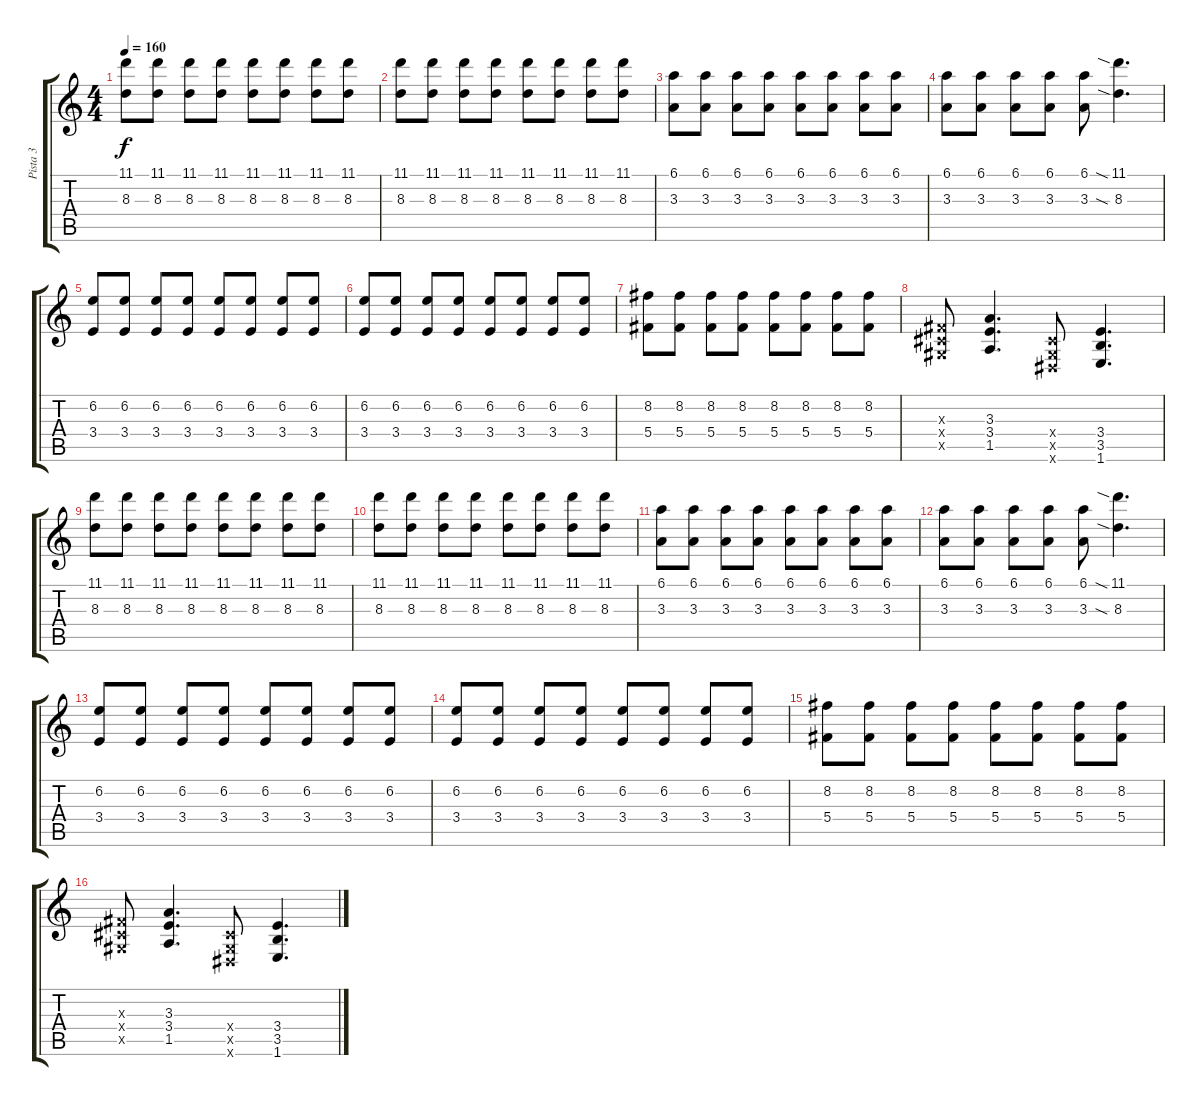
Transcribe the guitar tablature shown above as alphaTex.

\track ("Pista 3" "Pista 3") {instrument distortionguitar}
\staff {score tabs}
\tuning (Eb4 Bb3 Gb3 Db3 Ab2 Eb2) {hide}
\ts (4 4)
\tempo 160
\clef g2
\ks c
(11.1 8.3).8{dy f} (11.1 8.3).8 (11.1 8.3).8 (11.1 8.3).8 (11.1 8.3).8 (11.1 8.3).8 (11.1 8.3).8 (11.1 8.3).8 |
(11.1 8.3).8 (11.1 8.3).8 (11.1 8.3).8 (11.1 8.3).8 (11.1 8.3).8 (11.1 8.3).8 (11.1 8.3).8 (11.1 8.3).8 |
(6.1 3.3).8 (6.1 3.3).8 (6.1 3.3).8 (6.1 3.3).8 (6.1 3.3).8 (6.1 3.3).8 (6.1 3.3).8 (6.1 3.3).8 |
(6.1 3.3).8 (6.1 3.3).8 (6.1 3.3).8 (6.1 3.3).8 (6.1 3.3).8 (11.1{sia} 8.3{sia}).4{d} |
(6.2 3.4).8 (6.2 3.4).8 (6.2 3.4).8 (6.2 3.4).8 (6.2 3.4).8 (6.2 3.4).8 (6.2 3.4).8 (6.2 3.4).8 |
(6.2 3.4).8 (6.2 3.4).8 (6.2 3.4).8 (6.2 3.4).8 (6.2 3.4).8 (6.2 3.4).8 (6.2 3.4).8 (6.2 3.4).8 |
(8.2 5.4).8 (8.2 5.4).8 (8.2 5.4).8 (8.2 5.4).8 (8.2 5.4).8 (8.2 5.4).8 (8.2 5.4).8 (8.2 5.4).8 |
(0.3{x} 0.4{x} 0.5{x}).8 (3.3 3.4 1.5).4{d} (0.4{x} 0.5{x} 0.6{x}).8 (3.4 3.5 1.6).4{d} |
(11.1 8.3).8 (11.1 8.3).8 (11.1 8.3).8 (11.1 8.3).8 (11.1 8.3).8 (11.1 8.3).8 (11.1 8.3).8 (11.1 8.3).8 |
(11.1 8.3).8 (11.1 8.3).8 (11.1 8.3).8 (11.1 8.3).8 (11.1 8.3).8 (11.1 8.3).8 (11.1 8.3).8 (11.1 8.3).8 |
(6.1 3.3).8 (6.1 3.3).8 (6.1 3.3).8 (6.1 3.3).8 (6.1 3.3).8 (6.1 3.3).8 (6.1 3.3).8 (6.1 3.3).8 |
(6.1 3.3).8 (6.1 3.3).8 (6.1 3.3).8 (6.1 3.3).8 (6.1 3.3).8 (11.1{sia} 8.3{sia}).4{d} |
(6.2 3.4).8 (6.2 3.4).8 (6.2 3.4).8 (6.2 3.4).8 (6.2 3.4).8 (6.2 3.4).8 (6.2 3.4).8 (6.2 3.4).8 |
(6.2 3.4).8 (6.2 3.4).8 (6.2 3.4).8 (6.2 3.4).8 (6.2 3.4).8 (6.2 3.4).8 (6.2 3.4).8 (6.2 3.4).8 |
(8.2 5.4).8 (8.2 5.4).8 (8.2 5.4).8 (8.2 5.4).8 (8.2 5.4).8 (8.2 5.4).8 (8.2 5.4).8 (8.2 5.4).8 |
(0.3{x} 0.4{x} 0.5{x}).8 (3.3 3.4 1.5).4{d} (0.4{x} 0.5{x} 0.6{x}).8 (3.4 3.5 1.6).4{d}
